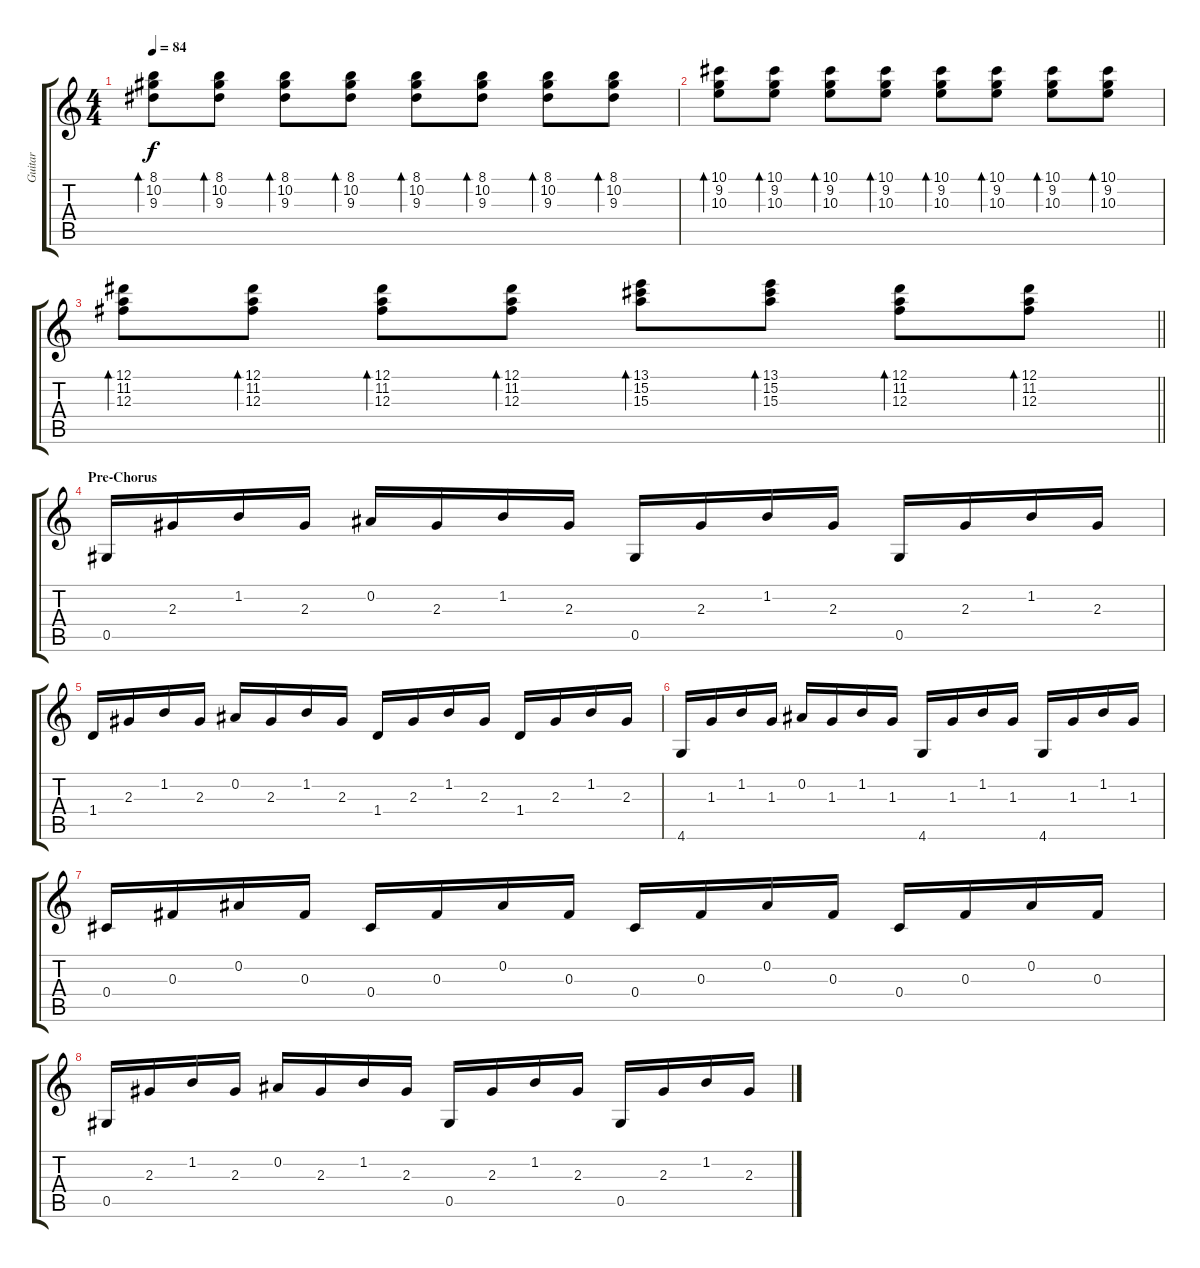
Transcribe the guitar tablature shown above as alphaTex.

\track ("Guitar" "Guitar") {instrument acousticguitarsteel}
\staff {score tabs}
\tuning (Eb4 Bb3 Gb3 Db3 Ab2 Eb2) {hide}
\ts (4 4)
\tempo 84
\clef g2
\ks c
(8.1 10.2 9.3).8{bd 120 dy f} (8.1 10.2 9.3).8{bd 120} (8.1 10.2 9.3).8{bd 120} (8.1 10.2 9.3).8{bd 120} (8.1 10.2 9.3).8{bd 120} (8.1 10.2 9.3).8{bd 120} (8.1 10.2 9.3).8{bd 120} (8.1 10.2 9.3).8{bd 120} |
(10.1 9.2 10.3).8{bd 120} (10.1 9.2 10.3).8{bd 120} (10.1 9.2 10.3).8{bd 120} (10.1 9.2 10.3).8{bd 120} (10.1 9.2 10.3).8{bd 120} (10.1 9.2 10.3).8{bd 120} (10.1 9.2 10.3).8{bd 120} (10.1 9.2 10.3).8{bd 120} |
\barLineRight lightlight
(12.1 11.2 12.3).8{bd 120} (12.1 11.2 12.3).8{bd 120} (12.1 11.2 12.3).8{bd 120} (12.1 11.2 12.3).8{bd 120} (13.1 15.2 15.3).8{bd 120} (13.1 15.2 15.3).8{bd 120} (12.1 11.2 12.3).8{bd 120} (12.1 11.2 12.3).8{bd 120} |
\section ("" "Pre-Chorus")
0.5.16{volume 13} 2.3.16 1.2.16 2.3.16 0.2.16 2.3.16 1.2.16 2.3.16 0.5.16 2.3.16 1.2.16 2.3.16 0.5.16 2.3.16 1.2.16 2.3.16 |
1.4.16 2.3.16 1.2.16 2.3.16 0.2.16 2.3.16 1.2.16 2.3.16 1.4.16 2.3.16 1.2.16 2.3.16 1.4.16 2.3.16 1.2.16 2.3.16 |
4.6.16 1.3.16 1.2.16 1.3.16 0.2.16 1.3.16 1.2.16 1.3.16 4.6.16 1.3.16 1.2.16 1.3.16 4.6.16 1.3.16 1.2.16 1.3.16 |
0.4.16 0.3.16 0.2.16 0.3.16 0.4.16 0.3.16 0.2.16 0.3.16 0.4.16 0.3.16 0.2.16 0.3.16 0.4.16 0.3.16 0.2.16 0.3.16 |
0.5.16 2.3.16 1.2.16 2.3.16 0.2.16 2.3.16 1.2.16 2.3.16 0.5.16 2.3.16 1.2.16 2.3.16 0.5.16 2.3.16 1.2.16 2.3.16
